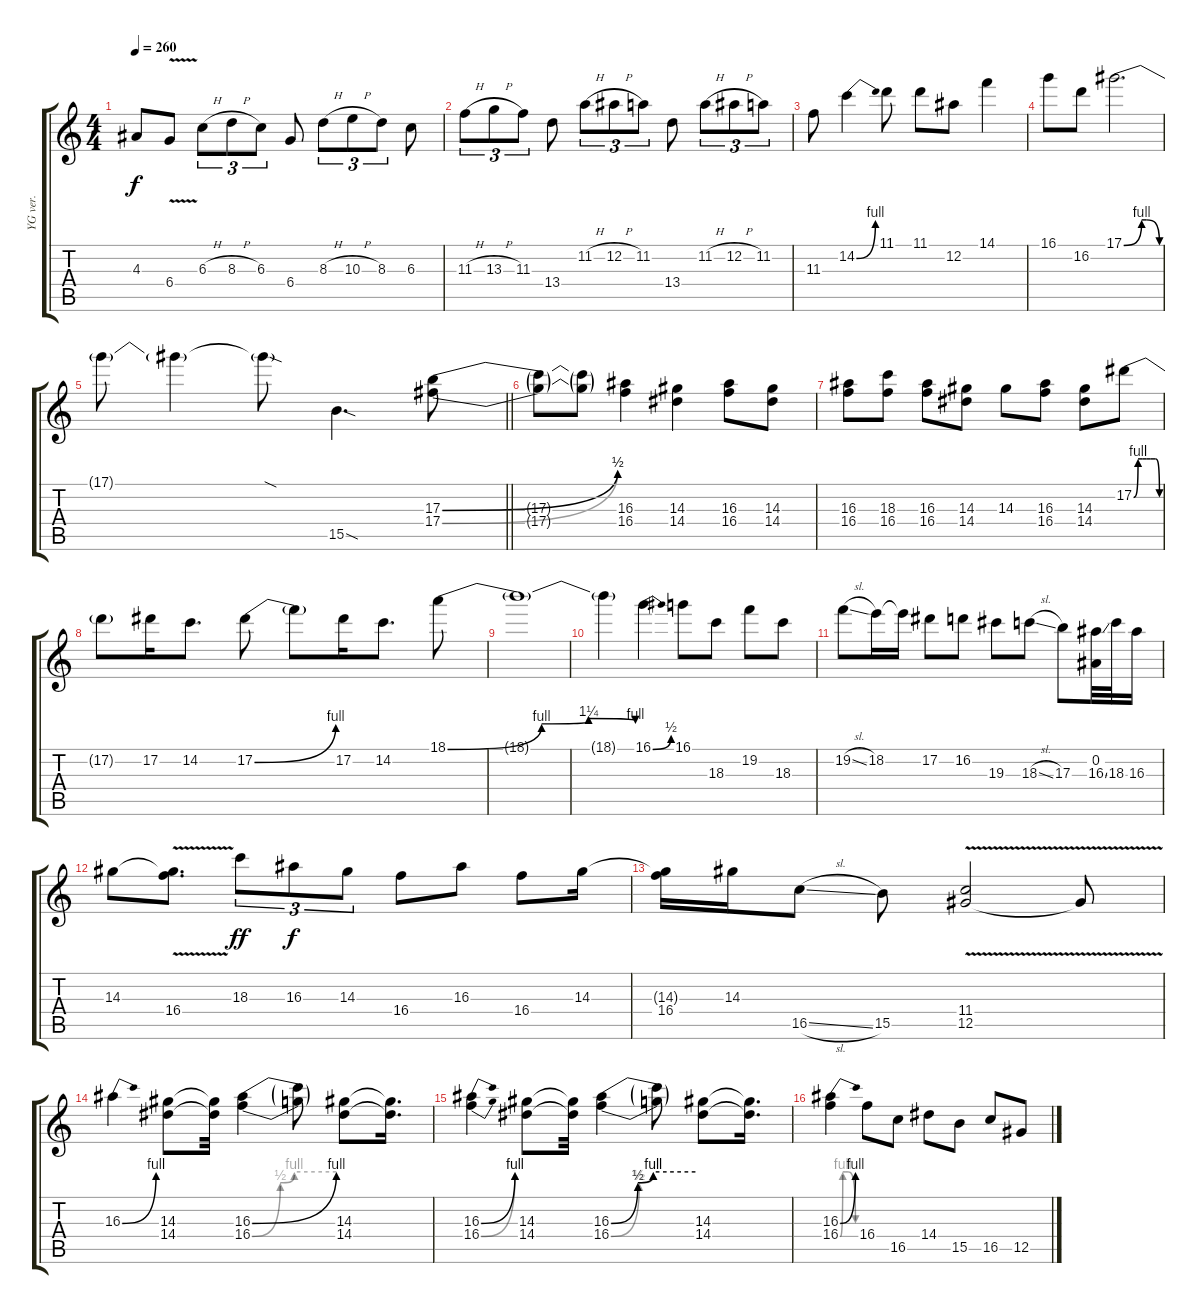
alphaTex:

\track ("YG ver." "YG ver.") {mute instrument overdrivenguitar}
\staff {score tabs}
\tuning (Eb4 Bb3 Gb3 Db3 Ab2 Eb2) {hide}
\ts (4 4)
\tempo 260
\clef g2
\ks c
4.3{t}.8{dy f} 6.4{v}.8 6.3{h}.8{tu (3 2)} 8.3{h}.8{tu (3 2)} 6.3.8{tu (3 2)} 6.4.8 8.3{h}.8{tu (3 2)} 10.3{h}.8{tu (3 2)} 8.3.8{tu (3 2)} 6.3.8 |
11.3{h}.8{tu (3 2)} 13.3{h}.8{tu (3 2)} 11.3.8{tu (3 2)} 13.4.8 11.2{h}.8{tu (3 2)} 12.2{h}.8{tu (3 2)} 11.2.8{tu (3 2)} 13.4.8 11.2{h}.8{tu (3 2)} 12.2{h}.8{tu (3 2)} 11.2.8{tu (3 2)} |
11.3.8 14.2{be (bend 0 0 60 4)}.4 11.1.8 11.1.8 12.2.8 14.1.4 |
16.1.8 16.2.8 17.1{be (custom 0 0 30 4 34 4 38 4 60 0)}.2{d} |
\barLineRight lightlight
17.1{t}.8 17.1{t}.4 17.1{sod t}.8 15.5{sod}.4{d} (17.3{be (bend 0 0 60 2)} 17.4{be (bend 0 0 60 2)}).8 |
(17.3{t} 17.4{t}).8 (17.3{t} 17.4{t}).8 (16.3 16.4).4 (14.3 14.4).4 (16.3 16.4).8 (14.3 14.4).8 |
(16.3 16.4).8 (18.3 16.4).8 (16.3 16.4).8 (14.3 14.4).8 14.3.8 (16.3 16.4).8 (14.3 14.4).8 17.2{be (custom 0 0 10 4 20 4 30 4 39 4 51 4 60 0)}.8 |
17.2{t}.8 17.2.16 14.2.8{d} 17.2{be (bend 0 0 60 4)}.8 17.2{t}.8 17.2.16 14.2.8{d} 18.1{be (custom 0 0 30 4 45 5 60 4)}.8 |
18.1{t}.1 |
18.1{t}.4 16.1{be (bend 0 0 60 2)}.4 16.1.8 18.3.8 19.2.8 18.3.8 |
19.2{sl}.8 18.2.16 18.2{t}.16 17.2.8 16.2.8 19.3.8 18.3{sl}.8 17.3.8 (0.2 16.3{ss}).32 18.3.32 16.3.16 |
14.3.8 (14.3{t} 16.4{v}).8{d} 18.3.8{tu (3 2) dy ff} 16.3.8{tu (3 2) dy f} 14.3.8{tu (3 2)} 16.4.8 16.3.8 16.4.8 14.3.16 |
(14.3{t} 16.4).16 14.3.16 16.5{sl}.8 15.5.8 (11.4 12.5{v}).2 12.5{t}.8 |
16.3{be (bend 0 0 60 4)}.4 (14.3 14.4).8 (14.3{t} 14.4{t}).32 (16.3{be (bend 0 0 60 4)} 16.4{be (custom 0 0 20 2 22 2 30 4 60 4)}).4 (16.3{t} 16.4{t}).8 (14.3 14.4).8 (14.3{t} 14.4{t}).16{d} |
(16.3{be (bend 0 0 60 4)} 16.4{be (bend 0 0 60 4)}).4 (14.3 14.4).8 (14.3{t} 14.4{t}).32 (16.3{be (custom 0 0 19 2 30 4 60 4)} 16.4{be (custom 0 0 20 2 22 2 30 4 60 4)}).4 (16.3{t} 16.4{t}).8 (14.3 14.4).8 (14.3{t} 14.4{t}).16{d} |
(16.3{be (bend 0 0 60 4)} 16.4{be (custom 0 0 10 4 20 4 30 4 60 0)}).4 16.4.8 16.5.8 14.4.8 15.5.8 16.5.8 12.5.8
